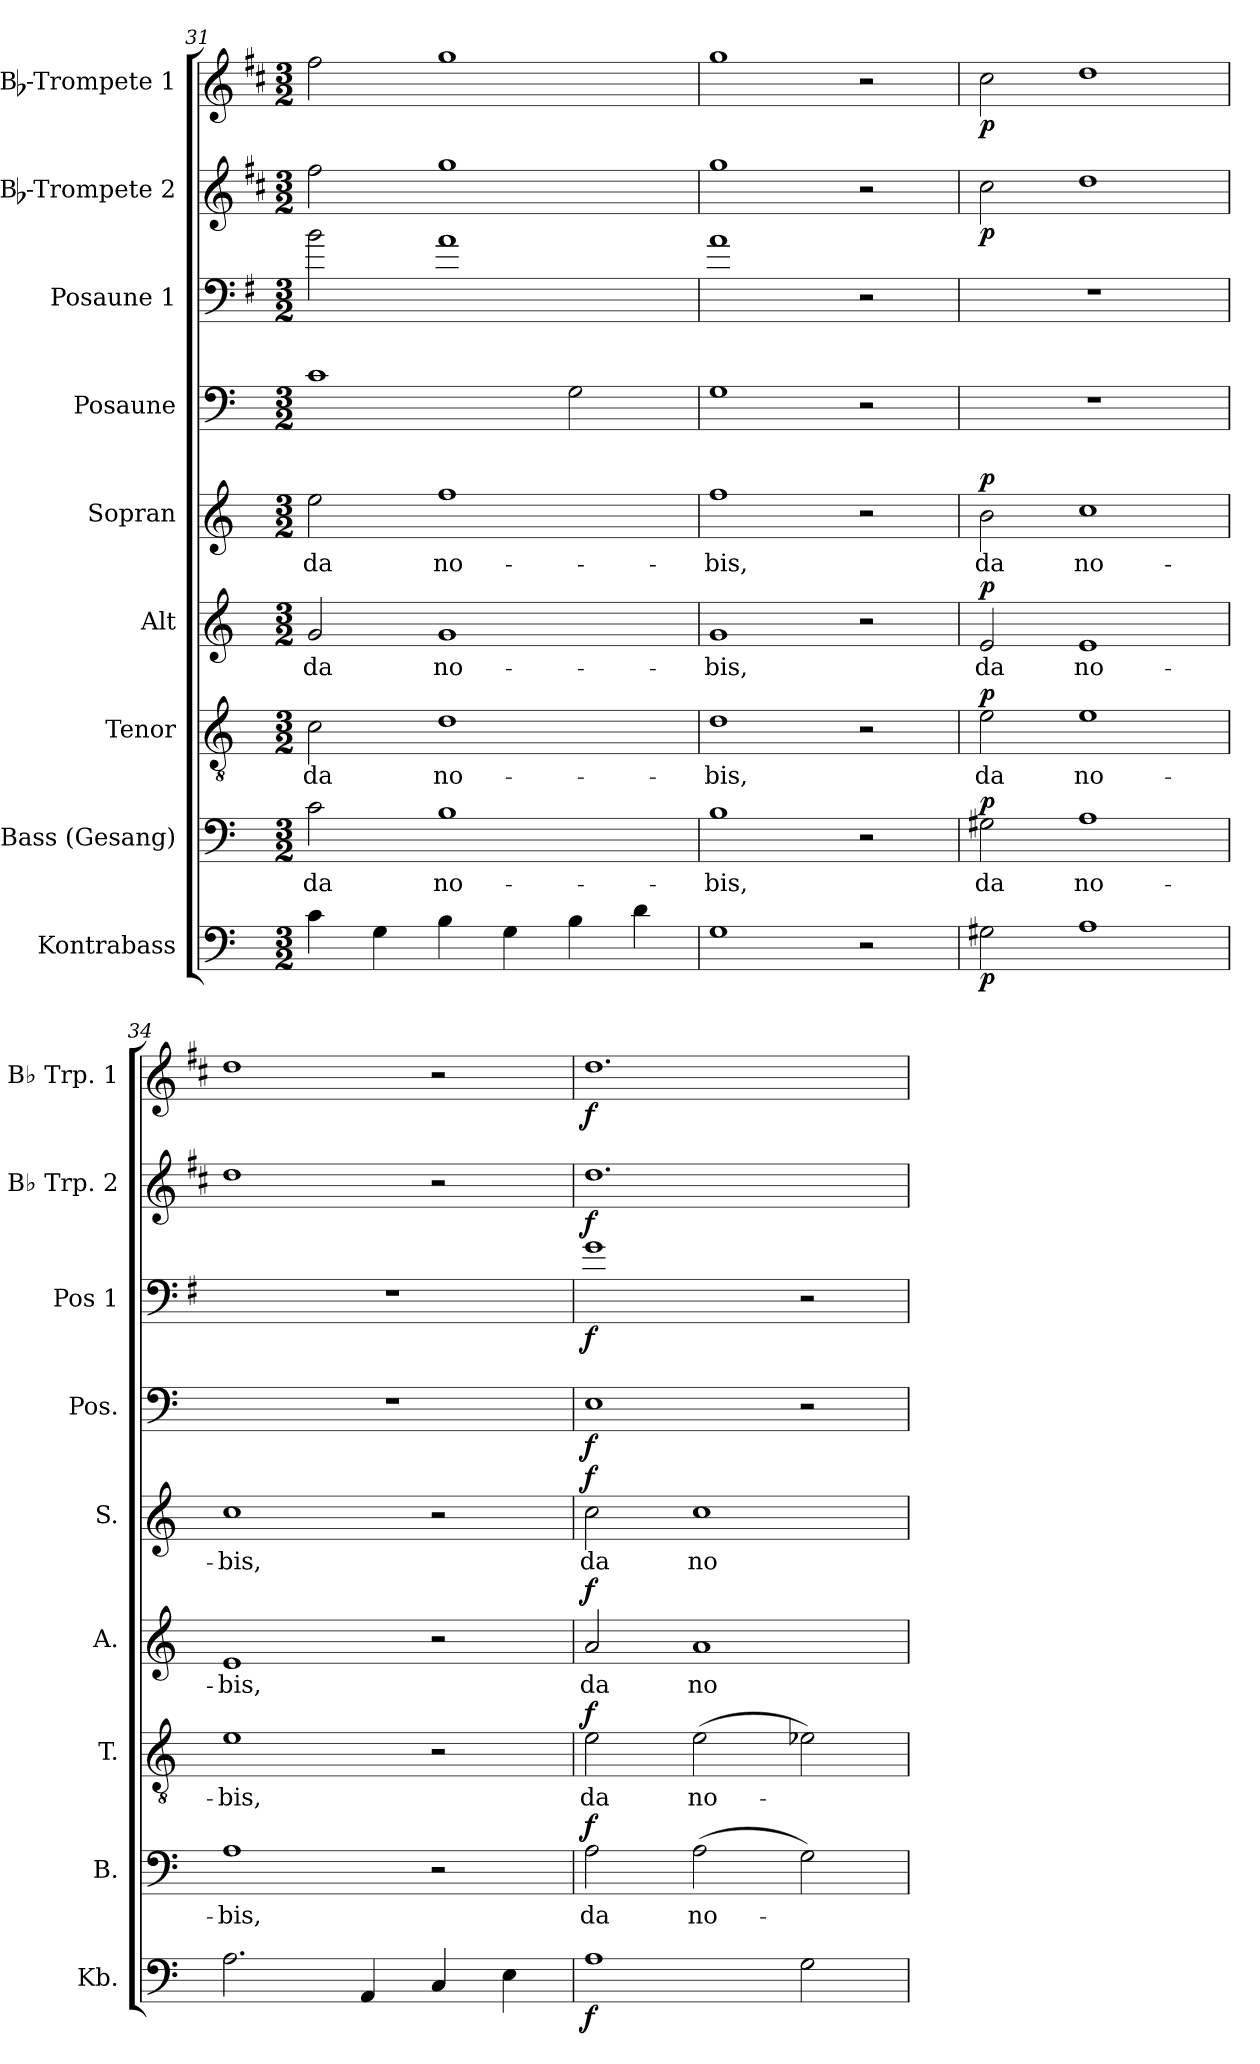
**kern	**dynam	**kern	**text	**dynam	**kern	**text	**dynam	**kern	**text	**dynam	**kern	**text	**dynam	**kern	**dynam	**kern	**dynam	**kern	**dynam	**kern	**dynam
*part9	*part9	*part8	*part8	*part8	*part7	*part7	*part7	*part6	*part6	*part6	*part5	*part5	*part5	*part4	*part4	*part3	*part3	*part2	*part2	*part1	*part1
*staff9	*staff9	*staff8	*staff8	*staff8	*staff7	*staff7	*staff7	*staff6	*staff6	*staff6	*staff5	*staff5	*staff5	*staff4	*staff4	*staff3	*staff3	*staff2	*staff2	*staff1	*staff1
*I"Kontrabass	*	*I"Bass (Gesang)	*	*	*I"Tenor	*	*	*I"Alt	*	*	*I"Sopran	*	*	*I"Posaune	*	*I"Posaune 1	*	*I"Bb-Trompete 2	*	*I"Bb-Trompete 1	*
*I'Kb.	*	*I'B.	*	*	*I'T.	*	*	*I'A.	*	*	*I'S.	*	*	*I'Pos.	*	*I'Pos 1	*	*I'Bb Trp. 2	*	*I'Bb Trp. 1	*
*clefF4	*	*clefF4	*	*	*clefGv2	*	*	*clefG2	*	*	*clefG2	*	*	*clefF4	*	*clefF4	*	*clefG2	*	*clefG2	*
*ITrd7c12	*	*	*	*	*	*	*	*	*	*	*	*	*	*	*	*ITrd4c7	*	*ITrd1c2	*	*ITrd1c2	*
*k[]	*	*k[]	*	*	*k[]	*	*	*k[]	*	*	*k[]	*	*	*k[]	*	*k[]	*	*k[]	*	*k[]	*
*C:	*	*C:	*	*	*C:	*	*	*C:	*	*	*C:	*	*	*C:	*	*C:	*	*C:	*	*C:	*
*M3/2	*	*M3/2	*	*	*M3/2	*	*	*M3/2	*	*	*M3/2	*	*	*M3/2	*	*M3/2	*	*M3/2	*	*M3/2	*
=31	=31	=31	=31	=31	=31	=31	=31	=31	=31	=31	=31	=31	=31	=31	=31	=31	=31	=31	=31	=31	=31
!	!	!	!LO:LY:b	!	!	!LO:LY:b	!	!	!LO:LY:b	!	!	!LO:LY:b	!	!	!	!	!	!	!	!	!
4C\	.	2c\	da	.	2c\	da	.	2g/	da	.	2ee\	da	.	1c	.	2e\	.	2ee\	.	2ee\	.
4GG\	.	.	.	.	.	.	.	.	.	.	.	.	.	.	.	.	.	.	.	.	.
!	!	!	!LO:LY:b	!	!	!LO:LY:b	!	!	!LO:LY:b	!	!	!LO:LY:b	!	!	!	!	!	!	!	!	!
4BB\	.	1B	no-	.	1d	no-	.	1g	no-	.	1ff	no-	.	.	.	1d	.	1ff	.	1ff	.
4GG\	.	.	.	.	.	.	.	.	.	.	.	.	.	.	.	.	.	.	.	.	.
4BB\	.	.	.	.	.	.	.	.	.	.	.	.	.	2G\	.	.	.	.	.	.	.
4D\	.	.	.	.	.	.	.	.	.	.	.	.	.	.	.	.	.	.	.	.	.
=32	=32	=32	=32	=32	=32	=32	=32	=32	=32	=32	=32	=32	=32	=32	=32	=32	=32	=32	=32	=32	=32
!	!	!	!LO:LY:b	!	!	!LO:LY:b	!	!	!LO:LY:b	!	!	!LO:LY:b	!	!	!	!	!	!	!	!	!
1GG	.	1B	-bis,	.	1d	-bis,	.	1g	-bis,	.	1ff	-bis,	.	1G	.	1d	.	1ff	.	1ff	.
2r	.	2r	.	.	2r	.	.	2r	.	.	2r	.	.	2r	.	2r	.	2r	.	2r	.
!!LO:PB:g=z
=33	=33	=33	=33	=33	=33	=33	=33	=33	=33	=33	=33	=33	=33	=33	=33	=33	=33	=33	=33	=33	=33
!	!LO:DY:b	!	!LO:LY:b	!LO:DY:a	!	!LO:LY:b	!LO:DY:a	!	!LO:LY:b	!LO:DY:a	!	!LO:LY:b	!LO:DY:a	!	!	!	!	!	!LO:DY:b	!	!LO:DY:b
2GG#X\	p	2G#X\	da	p	2e\	da	p	2e/	da	p	2b\	da	p	1.r	.	1.r	.	2b\	p	2b\	p
!	!	!	!LO:LY:b	!	!	!LO:LY:b	!	!	!LO:LY:b	!	!	!LO:LY:b	!	!	!	!	!	!	!	!	!
1AA	.	1A	no-	.	1e	no-	.	1e	no-	.	1cc	no-	.	.	.	.	.	1cc	.	1cc	.
=34	=34	=34	=34	=34	=34	=34	=34	=34	=34	=34	=34	=34	=34	=34	=34	=34	=34	=34	=34	=34	=34
!	!	!	!LO:LY:b	!	!	!LO:LY:b	!	!	!LO:LY:b	!	!	!LO:LY:b	!	!	!	!	!	!	!	!	!
2.AA\	.	1A	-bis,	.	1e	-bis,	.	1e	-bis,	.	1cc	-bis,	.	1.r	.	1.r	.	1cc	.	1cc	.
4AAA/	.	.	.	.	.	.	.	.	.	.	.	.	.	.	.	.	.	.	.	.	.
4CC/	.	2r	.	.	2r	.	.	2r	.	.	2r	.	.	.	.	.	.	2r	.	2r	.
4EE\	.	.	.	.	.	.	.	.	.	.	.	.	.	.	.	.	.	.	.	.	.
=35	=35	=35	=35	=35	=35	=35	=35	=35	=35	=35	=35	=35	=35	=35	=35	=35	=35	=35	=35	=35	=35
!	!LO:DY:b	!	!LO:LY:b	!LO:DY:a	!	!LO:LY:b	!LO:DY:a	!	!LO:LY:b	!LO:DY:a	!	!LO:LY:b	!LO:DY:a	!	!LO:DY:b	!	!LO:DY:b	!	!LO:DY:b	!	!LO:DY:b
1AA	f	2A\	da	f	2e\	da	f	2a/	da	f	2cc\	da	f	1E	f	1c	f	1.cc	f	1.cc	f
!	!	!	!LO:LY:b	!	!	!LO:LY:b	!	!	!LO:LY:b	!	!	!LO:LY:b	!	!	!	!	!	!	!	!	!
.	.	(>2A\	no-	.	(>2e\	no-	.	1a	no-	.	1cc	no-	.	.	.	.	.	.	.	.	.
2GG\	.	2G\)	.	.	2e-X\)	.	.	.	.	.	.	.	.	2r	.	2r	.	.	.	.	.
=	=	=	=	=	=	=	=	=	=	=	=	=	=	=	=	=	=	=	=	=	=
*-	*-	*-	*-	*-	*-	*-	*-	*-	*-	*-	*-	*-	*-	*-	*-	*-	*-	*-	*-	*-	*-
